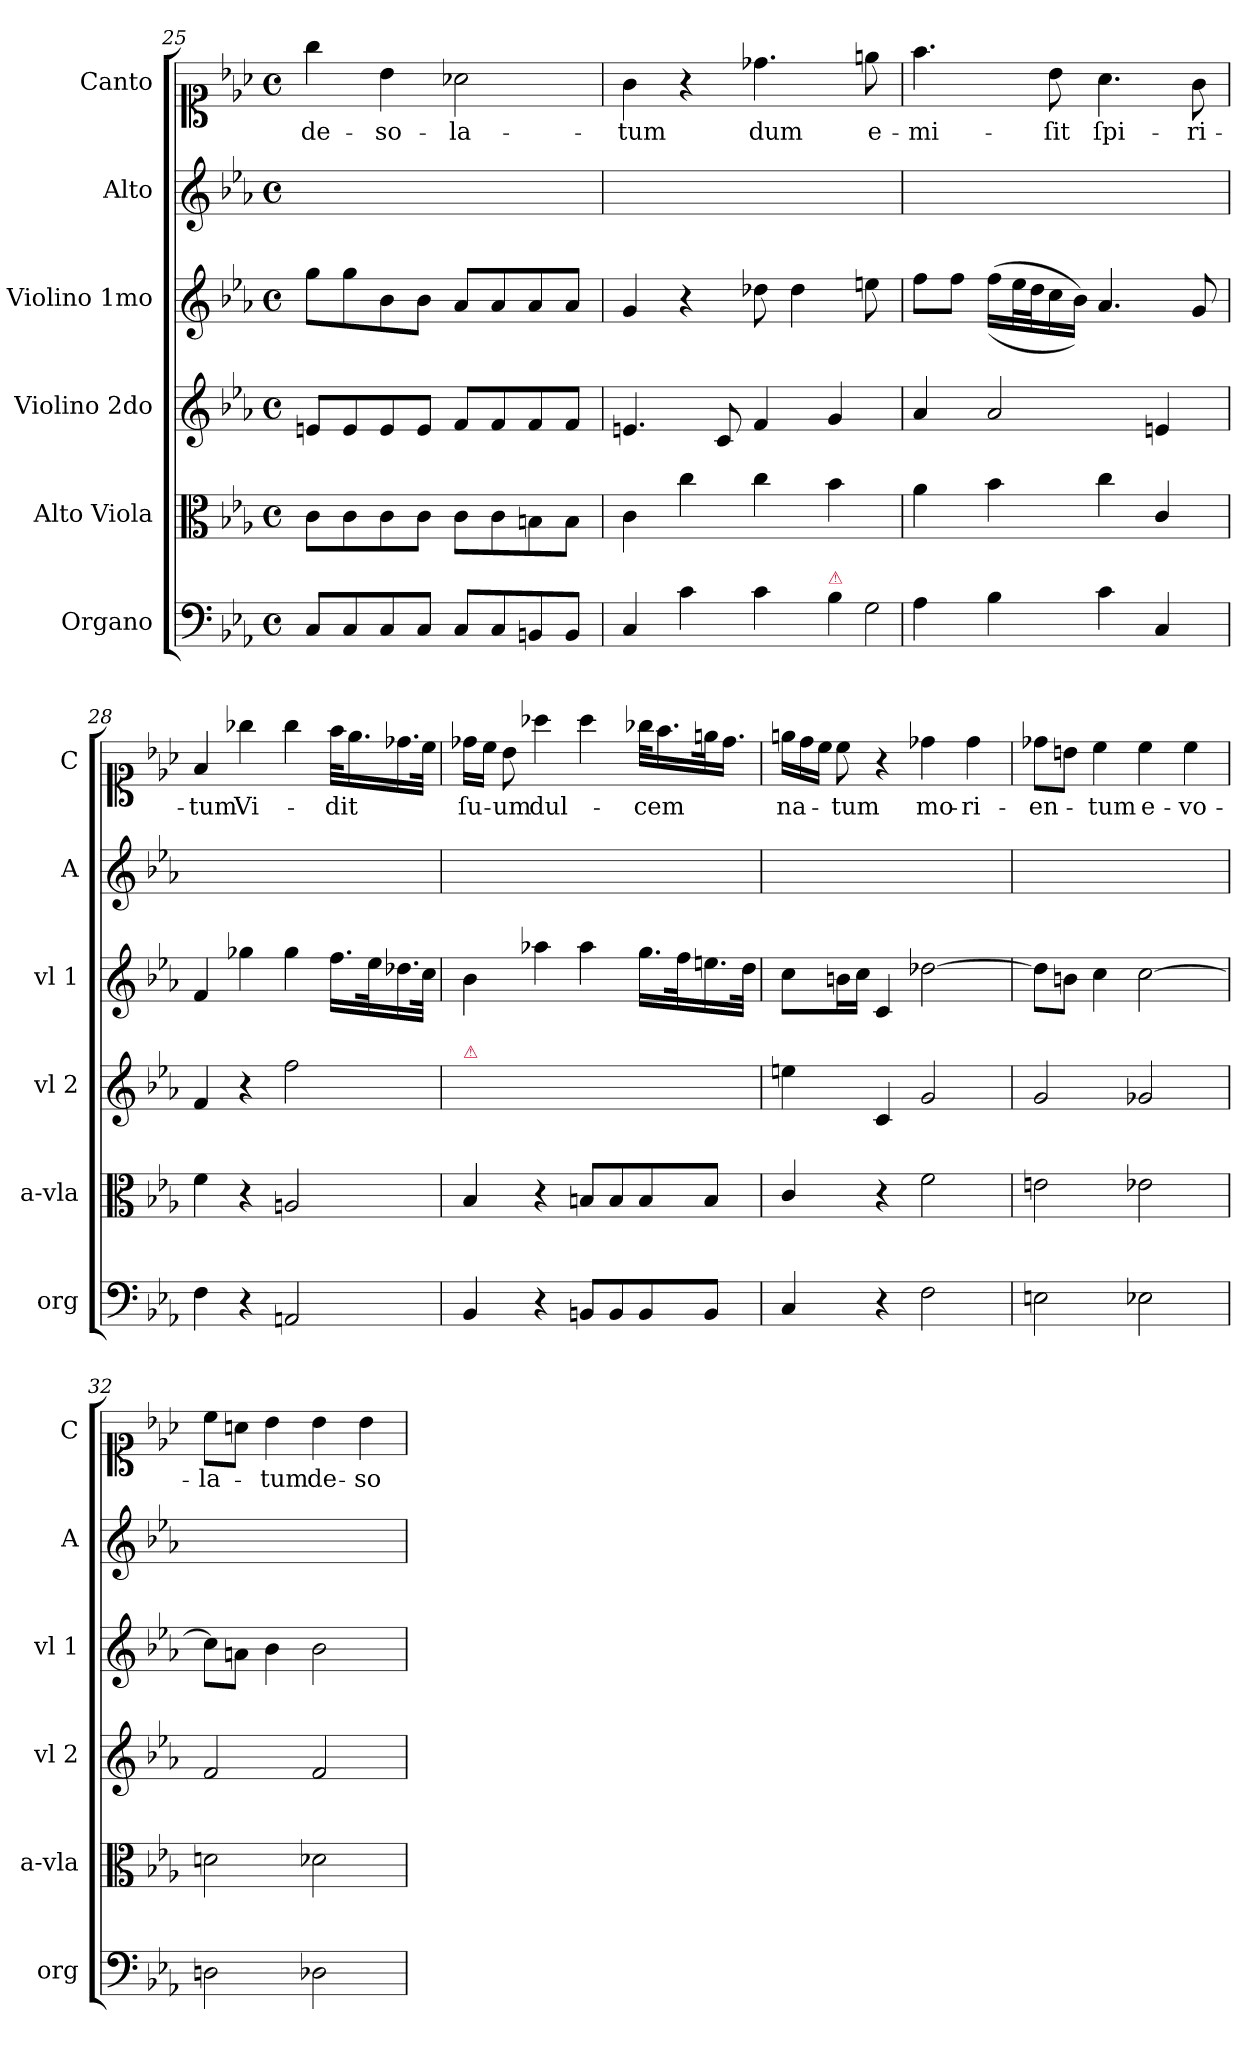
**kern	**kern	**kern	**kern	**kern	**kern	**text
*part6	*part5	*part4	*part3	*part2	*part1	*part1
*staff6	*staff5	*staff4	*staff3	*staff2	*staff1	*staff1
*I"Organo	*I"Alto Viola	*I"Violino 2do	*I"Violino 1mo	*I"Alto	*I"Canto	*
*I'org	*I'a-vla	*I'vl 2	*I'vl 1	*I'A	*I'C	*
*clefF4	*clefC3	*clefG2	*clefG2	*clefG2	*clefC1	*
*k[b-e-a-]	*k[b-e-a-]	*k[b-e-a-]	*k[b-e-a-]	*k[b-e-a-]	*k[b-e-a-]	*
*M4/4	*M4/4	*M4/4	*M4/4	*M4/4	*M4/4	*
*met(c)	*met(c)	*met(c)	*met(c)	*met(c)	*met(c)	*
=25	=25	=25	=25	=25	=25	=25
8C/L	8c\L	8en/L	8gg\L	1ryy	4gg\	de-
8C/	8c\	8e/	8gg\	.	.	.
8C/	8c\	8e/	8b-\	.	4b-\	-so-
8C/J	8c\J	8e/J	8b-\J	.	.	.
8C/L	8c\L	8f/L	8a-/L	.	2a-X\	-la-
8C/	8c\	8f/	8a-/	.	.	.
8BBn/	8Bn\	8f/	8a-/	.	.	.
8BB/J	8B\J	8f/J	8a-/J	.	.	.
=26	=26	=26	=26	=26	=26	=26
4C/	4c\	4.en/	4g/	1ryy	4g\	-tum
4c\	4cc\	.	4r	.	4r	.
.	.	8c/	.	.	.	.
4c\	4cc\	4f/	8dd-X\	.	4.dd-X\	dum
.	.	.	4dd-\	.	.	.
!LO:TX:a:color=crimson:t=⚠	!	!	!	!	!	!
!LO:N:vis=4	!	!	!	!	!	!
8B-\	4b-\	4g/	.	.	.	.
!LO:N:vis=2	!	!	!	!	!	!
8G\	.	.	8een\	.	8een\	e-
=27	=27	=27	=27	=27	=27	=27
4A-\	4a-\	4a-/	8ff\L	1ryy	4.ff\	-mi-
.	.	.	8ff\J	.	.	.
4B-\	4b-\	2a-/	(<(>16ff\LL	.	.	.
.	.	.	32ee-\L	.	.	.
.	.	.	32dd\J	.	.	.
.	.	.	16cc\	.	8b-\	-ſit
.	.	.	16b-\JJ))	.	.	.
4c\	4cc\	.	4.a-/	.	4.a-\	ſpi-
4C/	4c/	4en/	.	.	.	.
.	.	.	8g/	.	8g\	-ri-
=28	=28	=28	=28	=28	=28	=28
4F\	4f\	4f/	4f/	1ryy	4f/	-tum
4r	4r	4r	4gg-X\	.	4gg-X\	Vi-
2AAn/	2An/	2ff\	4gg-\	.	4gg-\	.
.	.	.	16.ff\LL	.	32ff\KLL	-dit
.	.	.	.	.	16.ee-\	.
.	.	.	32ee-\K	.	.	.
.	.	.	16.dd-X\	.	16.dd-X\	.
.	.	.	32cc\JJk	.	32cc\JJk	.
=29	=29	=29	=29	=29	=29	=29
!	!	!LO:TX:a:color=crimson:t=⚠	!	!	!	!
4BB-/	4B-/	1ryy	4b-\	1ryy	16dd-X\LL	ſu-
.	.	.	.	.	16cc\JJ	.
.	.	.	.	.	8b-\	-um
4r	4r	.	4aa-X\	.	4aa-X\	dul-
8BBn/L	8Bn/L	.	4aa-\	.	4aa-\	.
8BB/	8B/	.	.	.	.	.
8BB/	8B/	.	16.gg\LL	.	32gg-X\KLL	-cem
.	.	.	.	.	16.ff\	.
.	.	.	32ff\K	.	.	.
8BB/J	8B/J	.	16.een\	.	32een\K	.
.	.	.	.	.	16.dd-\JJ	.
.	.	.	32dd\JJk	.	.	.
=30	=30	=30	=30	=30	=30	=30
*	*	*	*	*	*Xtuplet	*
4C/	4c/	4een\	8cc\L	1ryy	24een\LL	na-
.	.	.	.	.	24dd\	.
.	.	.	.	.	24cc\JJ	.
.	.	.	16bn\L	.	8cc\	-tum
.	.	.	16cc\JJ	.	.	.
4r	4r	4c/	4c/	.	4r	.
2F\	2f\	2g/	[2dd-X\	.	4dd-X\	mo-
.	.	.	.	.	4dd-\	-ri-
=31	=31	=31	=31	=31	=31	=31
2En\	2en\	2g/	8dd-\L]	1ryy	8dd-X\L	-en-
.	.	.	8bn\J	.	8bn\J	.
.	.	.	4cc\	.	4cc\	-tum
2E-X\	2e-X\	2g-X/	[2cc\	.	4cc\	e-
.	.	.	.	.	4cc\	-vo-
=32	=32	=32	=32	=32	=32	=32
2Dn\	2dn\	2f/	8cc\L]	1ryy	8cc\L	-la-
.	.	.	8an\J	.	8an\J	.
.	.	.	4b-\	.	4b-\	-tum
2D-X\	2d-X\	2f/	2b-\	.	4b-\	de-
.	.	.	.	.	4b-\	-so-
=	=	=	=	=	=	=
*-	*-	*-	*-	*-	*-	*-
